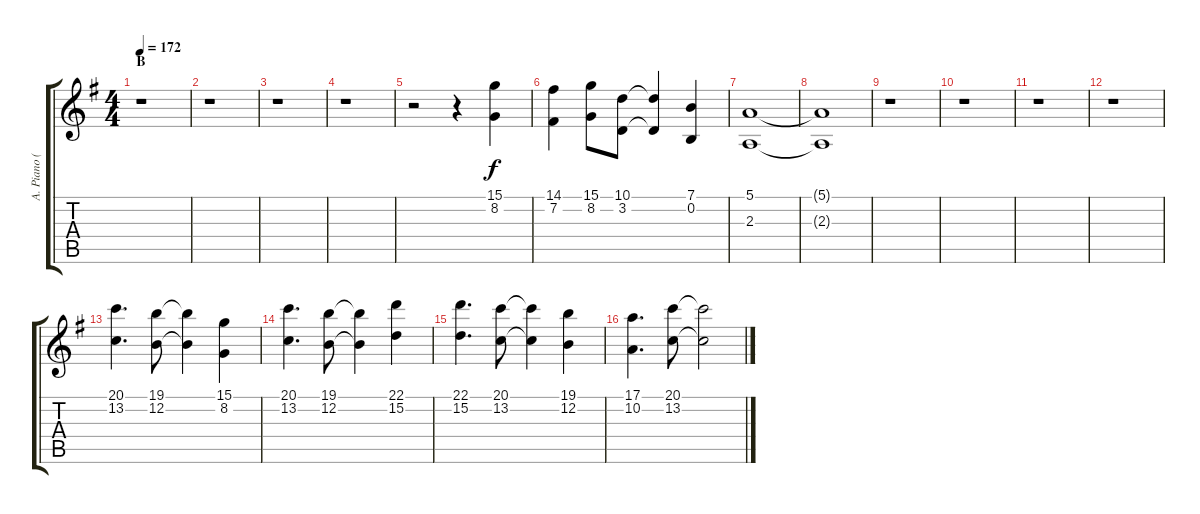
\track ("A. Piano (Right Hand)" "A. Piano (") {instrument acousticgrandpiano}
\staff {score tabs}
\tuning (E4 B3 G3 D3 A2 E2) {hide}
\ts (4 4)
\section ("" "B")
\tempo 172
\clef g2
\ks g
r.1{dy f} |
r.1 |
r.1 |
r.1 |
r.2 r.4 (15.1 8.2).4 |
(14.1 7.2).4 (15.1 8.2).8 (10.1 3.2).8 (10.1{t} 3.2{t}).4 (7.1 0.2).4 |
(5.1 2.3).1 |
(5.1{t} 2.3{t}).1 |
r.1 |
r.1 |
r.1 |
r.1 |
(20.1 13.2).4{d} (19.1 12.2).8 (19.1{t} 12.2{t}).4 (15.1 8.2).4 |
(20.1 13.2).4{d} (19.1 12.2).8 (19.1{t} 12.2{t}).4 (22.1 15.2).4 |
(22.1 15.2).4{d} (20.1 13.2).8 (20.1{t} 13.2{t}).4 (19.1 12.2).4 |
(17.1 10.2).4{d} (20.1 13.2).8 (20.1{t} 13.2{t}).2
